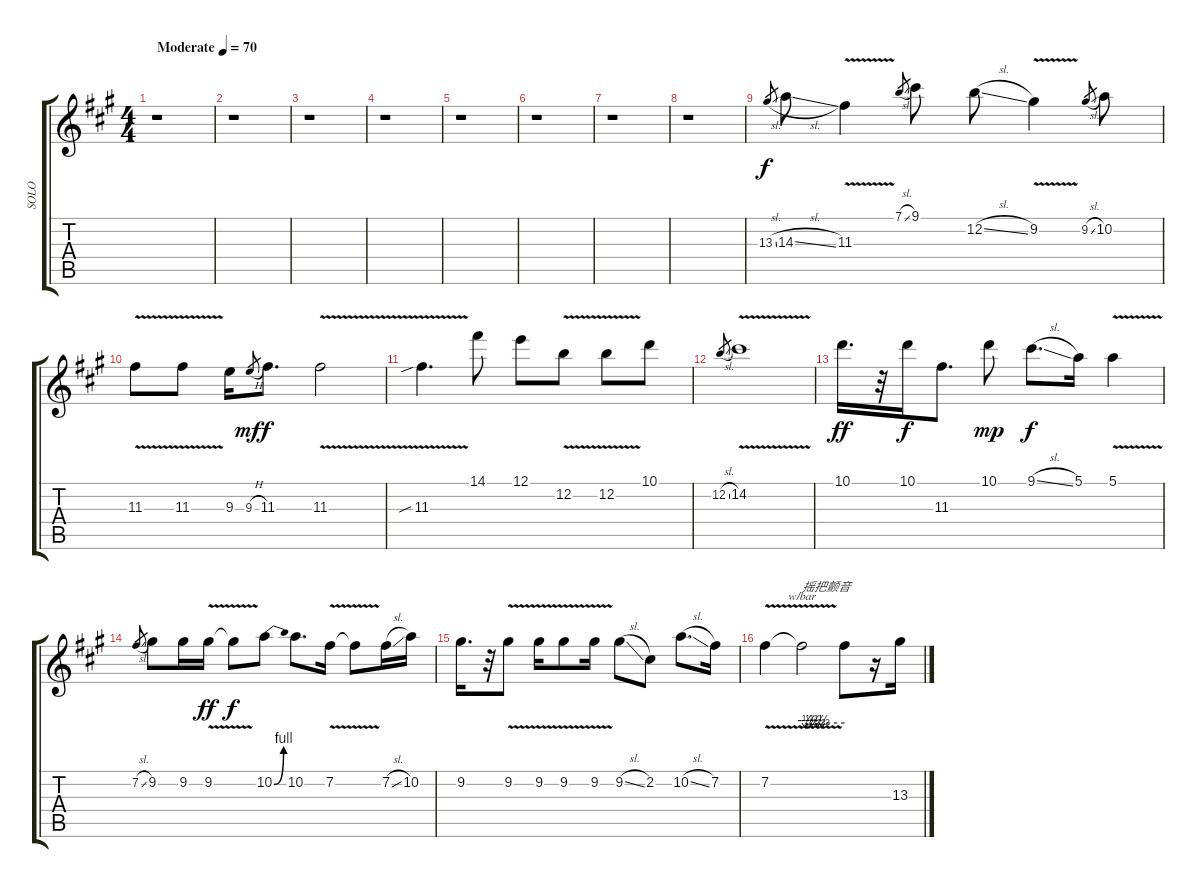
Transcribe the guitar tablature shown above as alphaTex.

\track ("SOLO" "SOLO") {instrument distortionguitar}
\staff {score tabs}
\tuning (E4 B3 G3 D3 A2 E2) {hide}
\ts (4 4)
\tempo (70 "Moderate")
\clef g2
\ks a
r.1{dy f instrument distortionguitar} |
r.1 |
r.1 |
r.1 |
r.1 |
r.1 |
r.1 |
r.1 |
13.3{sl}.8{gr} 14.3{sl}.8 11.3{v}.4{txt ""} 7.1{sl}.8{gr} 9.1.8 12.2{sl}.8 9.2{v}.4 9.2{sl}.8{gr} 10.2.8 |
11.3{v}.8 11.3{v}.8 9.3.16 9.3{h}.8{gr dy mf} 11.3.8{d dy f} 11.3{v}.2 |
11.3{v sib}.4{d} 14.1.8 12.1.8 12.2{v}.8 12.2{v}.8 10.1.8 |
12.2{sl}.8{gr} 14.2{v}.1 |
10.1.16{d dy ff} r.32 10.1.16{dy f} 11.3.8{d} 10.1.8{dy mp} 9.1{sl}.8{d dy f} 5.1.16 5.1{v}.4 |
7.2{sl}.8{gr} 9.2.8 9.2.16 9.2{v}.16{dy ff} 9.2{t}.8{dy f} 10.2{be (bend 0 0 60 4)}.8 10.2.8{d} 7.2{v}.16 7.2{t}.8 7.2{sl}.16 10.2.16 |
9.2.16{d} r.32 9.2{v}.8 9.2{v}.16 9.2{v}.8 9.2{v}.16 9.2{sl}.8 2.2.8 10.2{sl}.8{d} 7.2.16 |
7.2{v}.4 7.2{t}.2{tbe (custom default 0 0 5 -2 7 0 10 -2 13 0 16 -2 20 0 22 -2 25 0 28 -2 32 0 60 0) txt "摇把颤音"} 7.2{t}.8 r.16 13.3.16
